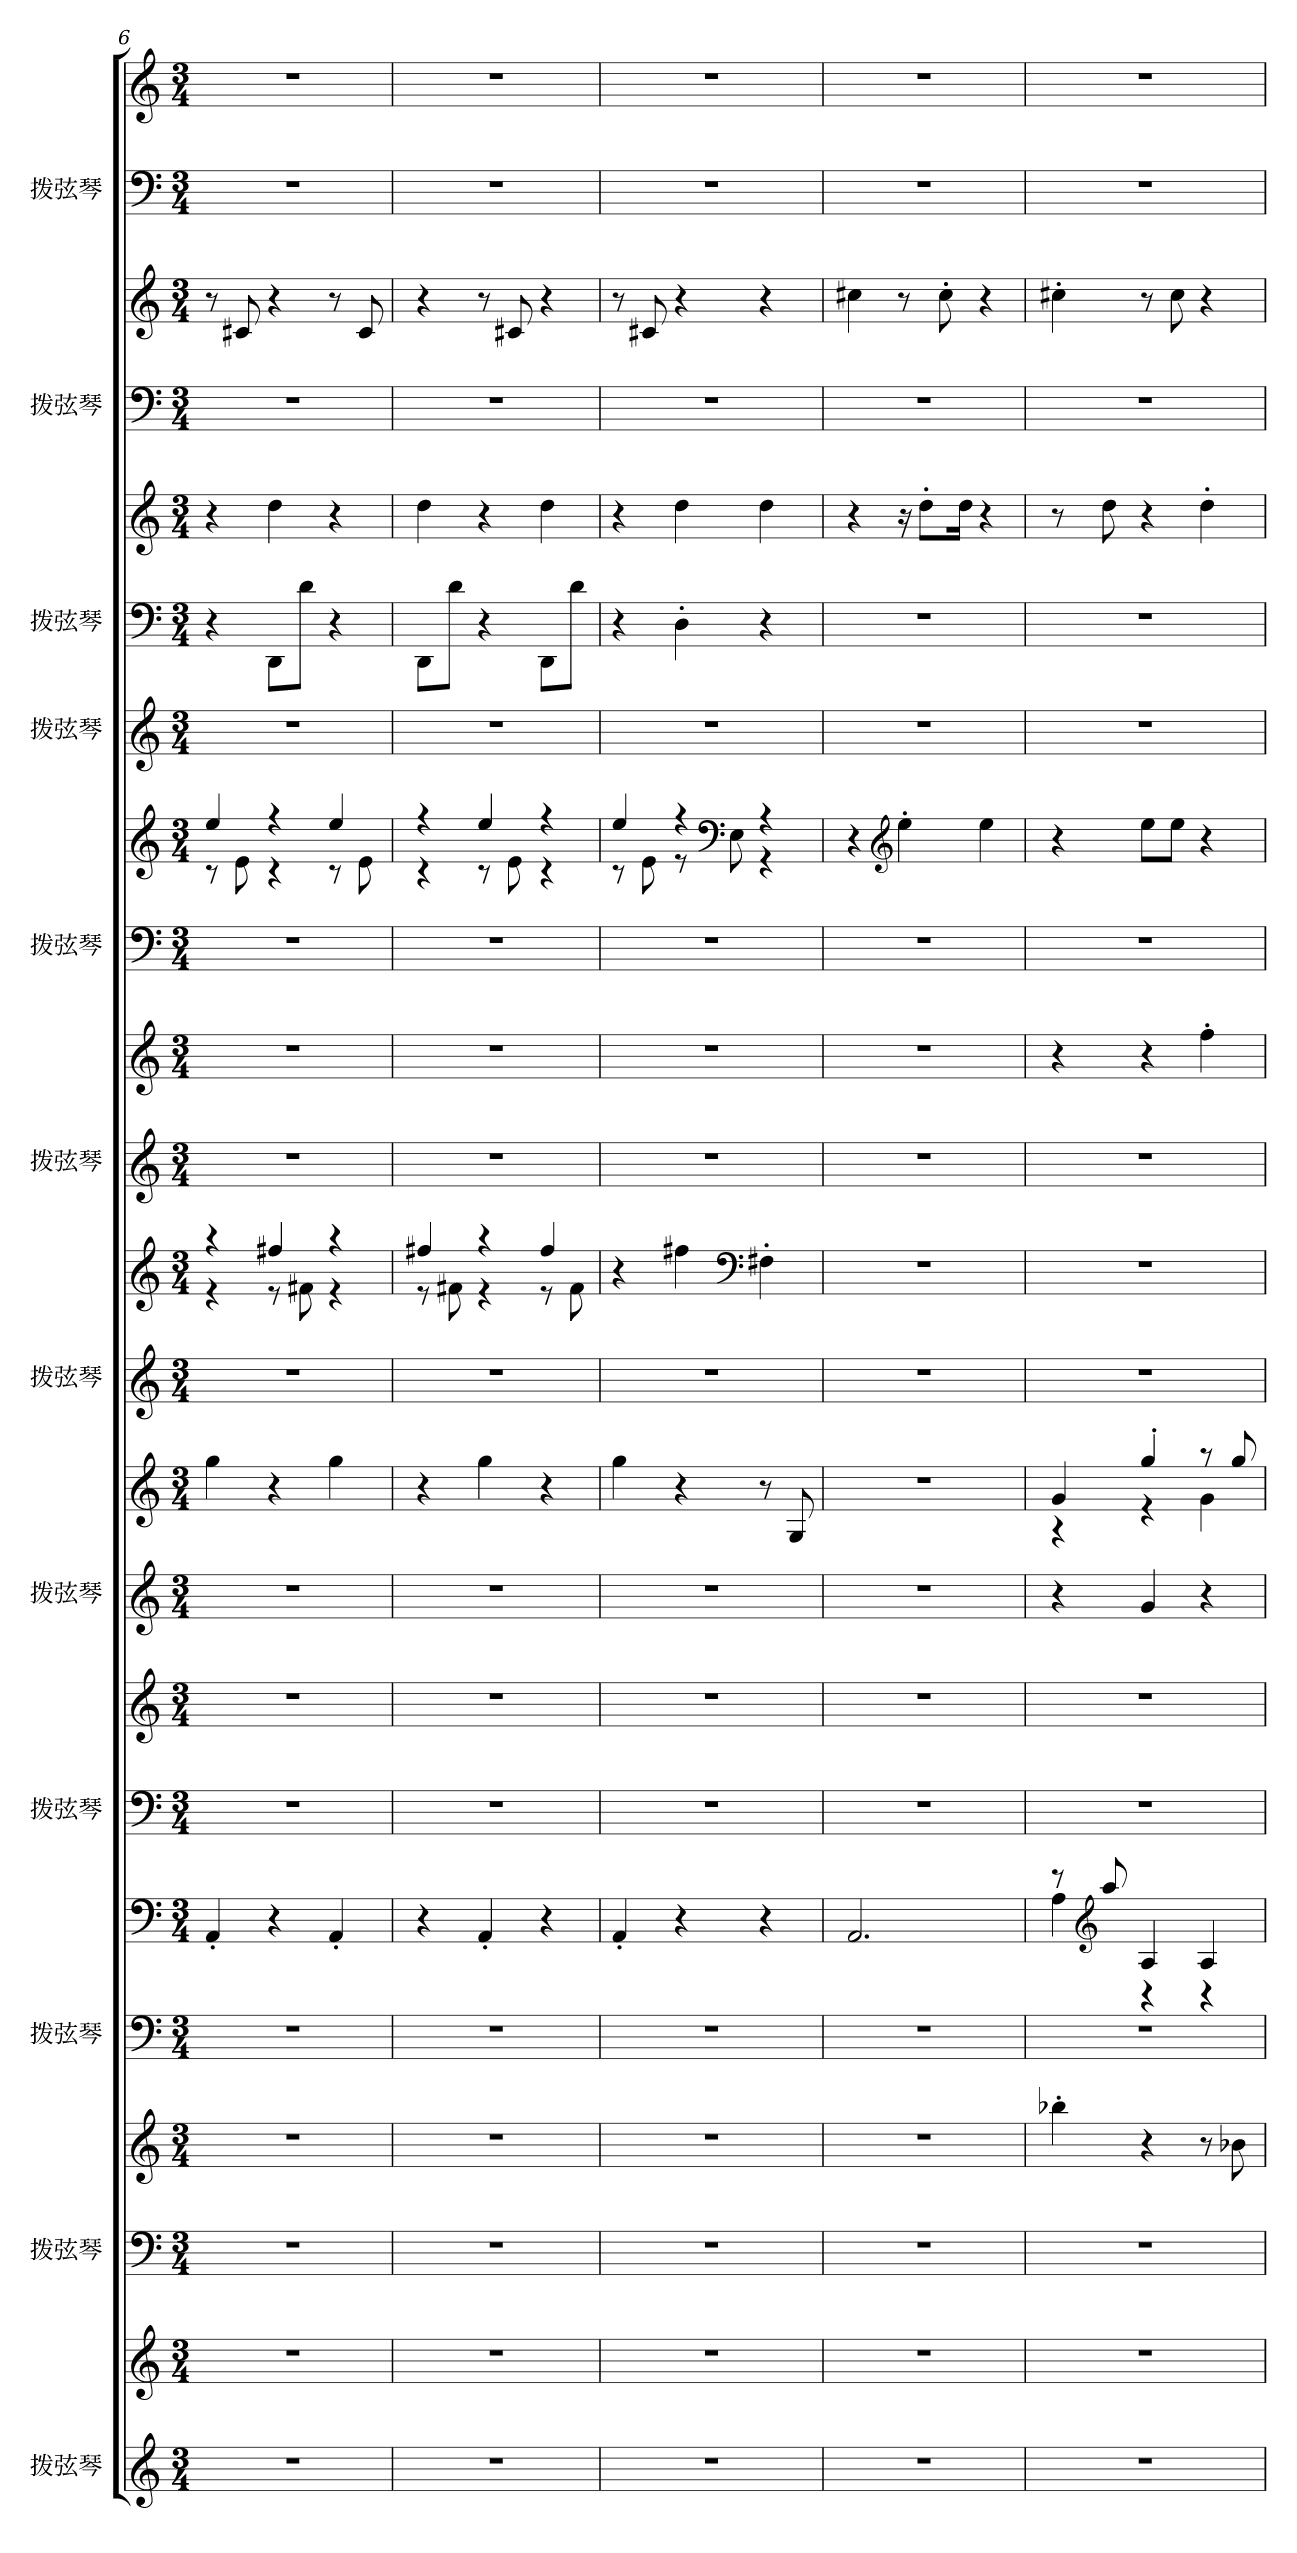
**kern	**kern	**kern	**kern	**kern	**kern	**kern	**kern	**kern	**kern	**kern	**kern	**kern	**kern	**kern	**kern	**kern	**kern	**kern	**kern	**kern	**kern	**kern
*part12	*part12	*part11	*part11	*part10	*part10	*part9	*part9	*part8	*part8	*part7	*part7	*part6	*part6	*part5	*part5	*part4	*part3	*part3	*part2	*part2	*part1	*part1
*staff23	*staff22	*staff21	*staff20	*staff19	*staff18	*staff17	*staff16	*staff15	*staff14	*staff13	*staff12	*staff11	*staff10	*staff9	*staff8	*staff7	*staff6	*staff5	*staff4	*staff3	*staff2	*staff1
*I"拨弦琴	*	*I"拨弦琴	*	*I"拨弦琴	*	*I"拨弦琴	*	*I"拨弦琴	*	*I"拨弦琴	*	*I"拨弦琴	*	*I"拨弦琴	*	*I"拨弦琴	*I"拨弦琴	*	*I"拨弦琴	*	*I"拨弦琴	*
!!LO:PB:g=z
*clefG2	*clefG2	*clefF4	*clefG2	*clefF4	*clefF4	*clefF4	*clefG2	*clefG2	*clefG2	*clefG2	*clefG2	*clefG2	*clefG2	*clefF4	*clefG2	*clefG2	*clefF4	*clefG2	*clefF4	*clefG2	*clefF4	*clefG2
*k[]	*k[]	*k[]	*k[]	*k[]	*k[]	*k[]	*k[]	*k[]	*k[]	*k[]	*k[]	*k[]	*k[]	*k[]	*k[]	*k[]	*k[]	*k[]	*k[]	*k[]	*k[]	*k[]
*M3/4	*M3/4	*M3/4	*M3/4	*M3/4	*M3/4	*M3/4	*M3/4	*M3/4	*M3/4	*M3/4	*M3/4	*M3/4	*M3/4	*M3/4	*M3/4	*M3/4	*M3/4	*M3/4	*M3/4	*M3/4	*M3/4	*M3/4
=6	=6	=6	=6	=6	=6	=6	=6	=6	=6	=6	=6	=6	=6	=6	=6	=6	=6	=6	=6	=6	=6	=6
*	*	*	*	*	*	*	*	*	*	*	*^	*	*	*	*^	*	*	*	*	*	*	*
2.r	2.r	2.r	2.r	2.r	4AA'/	2.r	2.r	2.r	4gg\	2.r	4r	4r	2.r	2.r	2.r	4ee/	8r	2.r	4r	4r	2.r	8r	2.r	2.r
.	.	.	.	.	.	.	.	.	.	.	.	.	.	.	.	.	8e\	.	.	.	.	8c#X/	.	.
.	.	.	.	.	4r	.	.	.	4r	.	4ff#X/	8r	.	.	.	4r	4r	.	8DD\L	4dd\	.	4r	.	.
.	.	.	.	.	.	.	.	.	.	.	.	8f#X\	.	.	.	.	.	.	8d\J	.	.	.	.	.
.	.	.	.	.	4AA'/	.	.	.	4gg\	.	4r	4r	.	.	.	4ee/	8r	.	4r	4r	.	8r	.	.
.	.	.	.	.	.	.	.	.	.	.	.	.	.	.	.	.	8e\	.	.	.	.	8c#/	.	.
=7	=7	=7	=7	=7	=7	=7	=7	=7	=7	=7	=7	=7	=7	=7	=7	=7	=7	=7	=7	=7	=7	=7	=7	=7
2.r	2.r	2.r	2.r	2.r	4r	2.r	2.r	2.r	4r	2.r	4ff#X/	8r	2.r	2.r	2.r	4r	4r	2.r	8DD\L	4dd\	2.r	4r	2.r	2.r
.	.	.	.	.	.	.	.	.	.	.	.	8f#X\	.	.	.	.	.	.	8d\J	.	.	.	.	.
.	.	.	.	.	4AA'/	.	.	.	4gg\	.	4r	4r	.	.	.	4ee/	8r	.	4r	4r	.	8r	.	.
.	.	.	.	.	.	.	.	.	.	.	.	.	.	.	.	.	8e\	.	.	.	.	8c#X/	.	.
.	.	.	.	.	4r	.	.	.	4r	.	4ff#/	8r	.	.	.	4r	4r	.	8DD\L	4dd\	.	4r	.	.
.	.	.	.	.	.	.	.	.	.	.	.	8f#\	.	.	.	.	.	.	8d\J	.	.	.	.	.
*	*	*	*	*	*	*	*	*	*	*	*v	*v	*	*	*	*	*	*	*	*	*	*	*	*
=8	=8	=8	=8	=8	=8	=8	=8	=8	=8	=8	=8	=8	=8	=8	=8	=8	=8	=8	=8	=8	=8	=8	=8
2.r	2.r	2.r	2.r	2.r	4AA'/	2.r	2.r	2.r	4gg\	2.r	4r	2.r	2.r	2.r	4ee/	8r	2.r	4r	4r	2.r	8r	2.r	2.r
.	.	.	.	.	.	.	.	.	.	.	.	.	.	.	.	8e\	.	.	.	.	8c#X/	.	.
.	.	.	.	.	4r	.	.	.	4r	.	4ff#X\	.	.	.	4r	8r	.	4D'\	4dd\	.	4r	.	.
*	*	*	*	*	*	*	*	*	*	*	*	*	*	*	*clefF4	*	*	*	*	*	*	*	*
.	.	.	.	.	.	.	.	.	.	.	.	.	.	.	.	8E\	.	.	.	.	.	.	.
*	*	*	*	*	*	*	*	*	*	*	*clefF4	*	*	*	*	*	*	*	*	*	*	*	*
.	.	.	.	.	4r	.	.	.	8r	.	4F#X'\	.	.	.	4r	4r	.	4r	4dd\	.	4r	.	.
.	.	.	.	.	.	.	.	.	8G/	.	.	.	.	.	.	.	.	.	.	.	.	.	.
*	*	*	*	*	*	*	*	*	*	*	*	*	*	*	*v	*v	*	*	*	*	*	*	*
=9	=9	=9	=9	=9	=9	=9	=9	=9	=9	=9	=9	=9	=9	=9	=9	=9	=9	=9	=9	=9	=9	=9
2.r	2.r	2.r	2.r	2.r	2.AA/	2.r	2.r	2.r	2.r	2.r	2.r	2.r	2.r	2.r	4r	2.r	2.r	4r	2.r	4cc#X\	2.r	2.r
*	*	*	*	*	*	*	*	*	*	*	*	*	*	*	*clefG2	*	*	*	*	*	*	*
.	.	.	.	.	.	.	.	.	.	.	.	.	.	.	4ee'\	.	.	16r	.	8r	.	.
.	.	.	.	.	.	.	.	.	.	.	.	.	.	.	.	.	.	8dd'\L	.	.	.	.
.	.	.	.	.	.	.	.	.	.	.	.	.	.	.	.	.	.	.	.	8cc#'\	.	.
.	.	.	.	.	.	.	.	.	.	.	.	.	.	.	.	.	.	16dd\Jk	.	.	.	.
.	.	.	.	.	.	.	.	.	.	.	.	.	.	.	4ee\	.	.	4r	.	4r	.	.
!!LO:PB:g=z
=10	=10	=10	=10	=10	=10	=10	=10	=10	=10	=10	=10	=10	=10	=10	=10	=10	=10	=10	=10	=10	=10	=10
*	*	*	*	*	*^	*	*	*	*^	*	*	*	*	*	*	*	*	*	*	*	*	*
2.r	2.r	2.r	4bb-X'\	2.r	8r	4A\	2.r	2.r	4r	4g/	4r	2.r	2.r	2.r	4r	2.r	4r	2.r	2.r	8r	2.r	4cc#X'\	2.r	2.r
*	*	*	*	*	*clefG2	*	*	*	*	*	*	*	*	*	*	*	*	*	*	*	*	*	*	*
.	.	.	.	.	8aa/	.	.	.	.	.	.	.	.	.	.	.	.	.	.	8dd\	.	.	.	.
.	.	.	4r	.	4A/	4r	.	.	4g/	4gg'/	4r	.	.	.	4r	.	8ee\L	.	.	4r	.	8r	.	.
.	.	.	.	.	.	.	.	.	.	.	.	.	.	.	.	.	8ee\J	.	.	.	.	8cc#\	.	.
.	.	.	8r	.	4A/	4r	.	.	4r	8r	4g\	.	.	.	4ff'\	.	4r	.	.	4dd'\	.	4r	.	.
.	.	.	8b-X\	.	.	.	.	.	.	8gg/	.	.	.	.	.	.	.	.	.	.	.	.	.	.
*	*	*	*	*	*v	*v	*	*	*	*v	*v	*	*	*	*	*	*	*	*	*	*	*	*	*
=	=	=	=	=	=	=	=	=	=	=	=	=	=	=	=	=	=	=	=	=	=	=
*-	*-	*-	*-	*-	*-	*-	*-	*-	*-	*-	*-	*-	*-	*-	*-	*-	*-	*-	*-	*-	*-	*-
